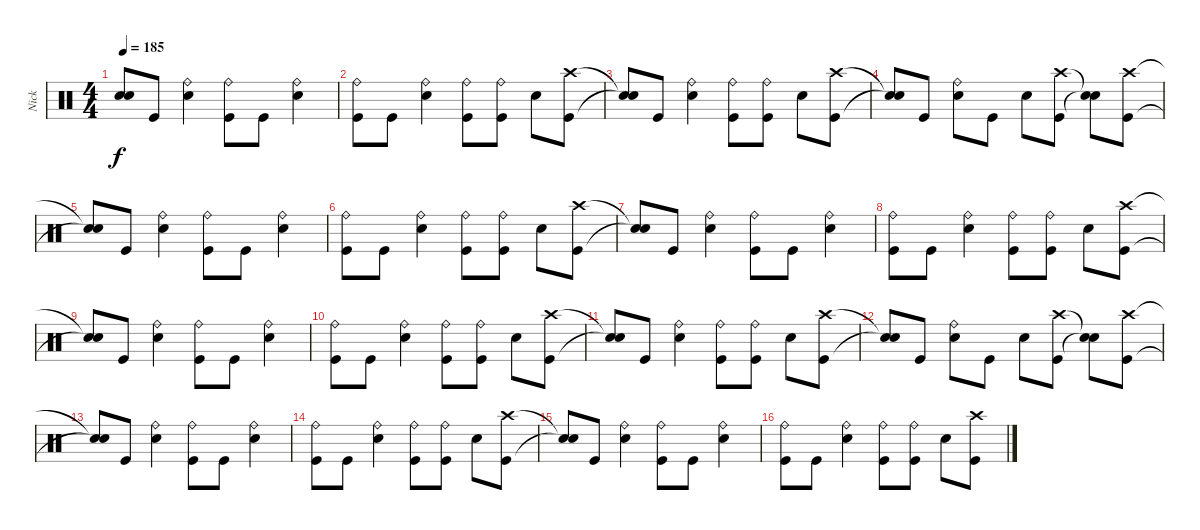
\track ("Nick" "Nick") {instrument percussion}
\staff {score}
\articulation defaults
\ts (4 4)
\tempo 185
\clef neutral
\ks c
("Snare (hit)"{t} "Snare (hit)"{t}).8{dy f} "Kick (hit)".8 ("Ride (bell)" "Snare (hit) 2").4 ("Kick (hit)" "Ride (bell)").8 "Kick (hit)".8 ("Ride (bell)" "Snare (hit) 2").4 |
("Kick (hit)" "Ride (bell)").8 "Kick (hit)".8 ("Ride (bell)" "Snare (hit) 2").4 ("Kick (hit)" "Ride (bell)").8 ("Kick (hit)" "Ride (bell)").8 "Snare (hit) 2".8 ("Kick (hit)" "Crash high (hit)").8 |
("Snare (hit)"{t} "Snare (hit)"{t}).8 "Kick (hit)".8 ("Ride (bell)" "Snare (hit) 2").4 ("Kick (hit)" "Ride (bell)").8 ("Kick (hit)" "Ride (bell)").8 "Snare (hit) 2".8 ("Kick (hit)" "Crash high (hit)").8 |
("Snare (hit)"{t} "Snare (hit)"{t}).8 "Kick (hit)".8 ("Ride (bell)" "Snare (hit) 2").8 "Kick (hit)".8 "Snare (hit) 2".8 ("Kick (hit)" "Crash high (hit)").8 ("Snare (hit)"{t} "Snare (hit)"{t}).8 ("Kick (hit)" "Crash high (hit)").8 |
("Snare (hit)"{t} "Snare (hit)"{t}).8 "Kick (hit)".8 ("Ride (bell)" "Snare (hit) 2").4 ("Kick (hit)" "Ride (bell)").8 "Kick (hit)".8 ("Ride (bell)" "Snare (hit) 2").4 |
("Kick (hit)" "Ride (bell)").8 "Kick (hit)".8 ("Ride (bell)" "Snare (hit) 2").4 ("Kick (hit)" "Ride (bell)").8 ("Kick (hit)" "Ride (bell)").8 "Snare (hit) 2".8 ("Kick (hit)" "Crash high (hit)").8 |
("Snare (hit)"{t} "Snare (hit)"{t}).8 "Kick (hit)".8 ("Ride (bell)" "Snare (hit) 2").4 ("Kick (hit)" "Ride (bell)").8 "Kick (hit)".8 ("Ride (bell)" "Snare (hit) 2").4 |
("Kick (hit)" "Ride (bell)").8 "Kick (hit)".8 ("Ride (bell)" "Snare (hit) 2").4 ("Kick (hit)" "Ride (bell)").8 ("Kick (hit)" "Ride (bell)").8 "Snare (hit) 2".8 ("Kick (hit)" "Crash high (hit)").8 |
("Snare (hit)"{t} "Snare (hit)"{t}).8 "Kick (hit)".8 ("Ride (bell)" "Snare (hit) 2").4 ("Kick (hit)" "Ride (bell)").8 "Kick (hit)".8 ("Ride (bell)" "Snare (hit) 2").4 |
("Kick (hit)" "Ride (bell)").8 "Kick (hit)".8 ("Ride (bell)" "Snare (hit) 2").4 ("Kick (hit)" "Ride (bell)").8 ("Kick (hit)" "Ride (bell)").8 "Snare (hit) 2".8 ("Kick (hit)" "Crash high (hit)").8 |
("Snare (hit)"{t} "Snare (hit)"{t}).8 "Kick (hit)".8 ("Ride (bell)" "Snare (hit) 2").4 ("Kick (hit)" "Ride (bell)").8 ("Kick (hit)" "Ride (bell)").8 "Snare (hit) 2".8 ("Kick (hit)" "Crash high (hit)").8 |
("Snare (hit)"{t} "Snare (hit)"{t}).8 "Kick (hit)".8 ("Ride (bell)" "Snare (hit) 2").8 "Kick (hit)".8 "Snare (hit) 2".8 ("Kick (hit)" "Crash high (hit)").8 ("Snare (hit)"{t} "Snare (hit)"{t}).8 ("Kick (hit)" "Crash high (hit)").8 |
("Snare (hit)"{t} "Snare (hit)"{t}).8 "Kick (hit)".8 ("Ride (bell)" "Snare (hit) 2").4 ("Kick (hit)" "Ride (bell)").8 "Kick (hit)".8 ("Ride (bell)" "Snare (hit) 2").4 |
("Kick (hit)" "Ride (bell)").8 "Kick (hit)".8 ("Ride (bell)" "Snare (hit) 2").4 ("Kick (hit)" "Ride (bell)").8 ("Kick (hit)" "Ride (bell)").8 "Snare (hit) 2".8 ("Kick (hit)" "Crash high (hit)").8 |
("Snare (hit)"{t} "Snare (hit)"{t}).8 "Kick (hit)".8 ("Ride (bell)" "Snare (hit) 2").4 ("Kick (hit)" "Ride (bell)").8 "Kick (hit)".8 ("Ride (bell)" "Snare (hit) 2").4 |
("Kick (hit)" "Ride (bell)").8 "Kick (hit)".8 ("Ride (bell)" "Snare (hit) 2").4 ("Kick (hit)" "Ride (bell)").8 ("Kick (hit)" "Ride (bell)").8 "Snare (hit) 2".8 ("Kick (hit)" "Crash high (hit)").8
